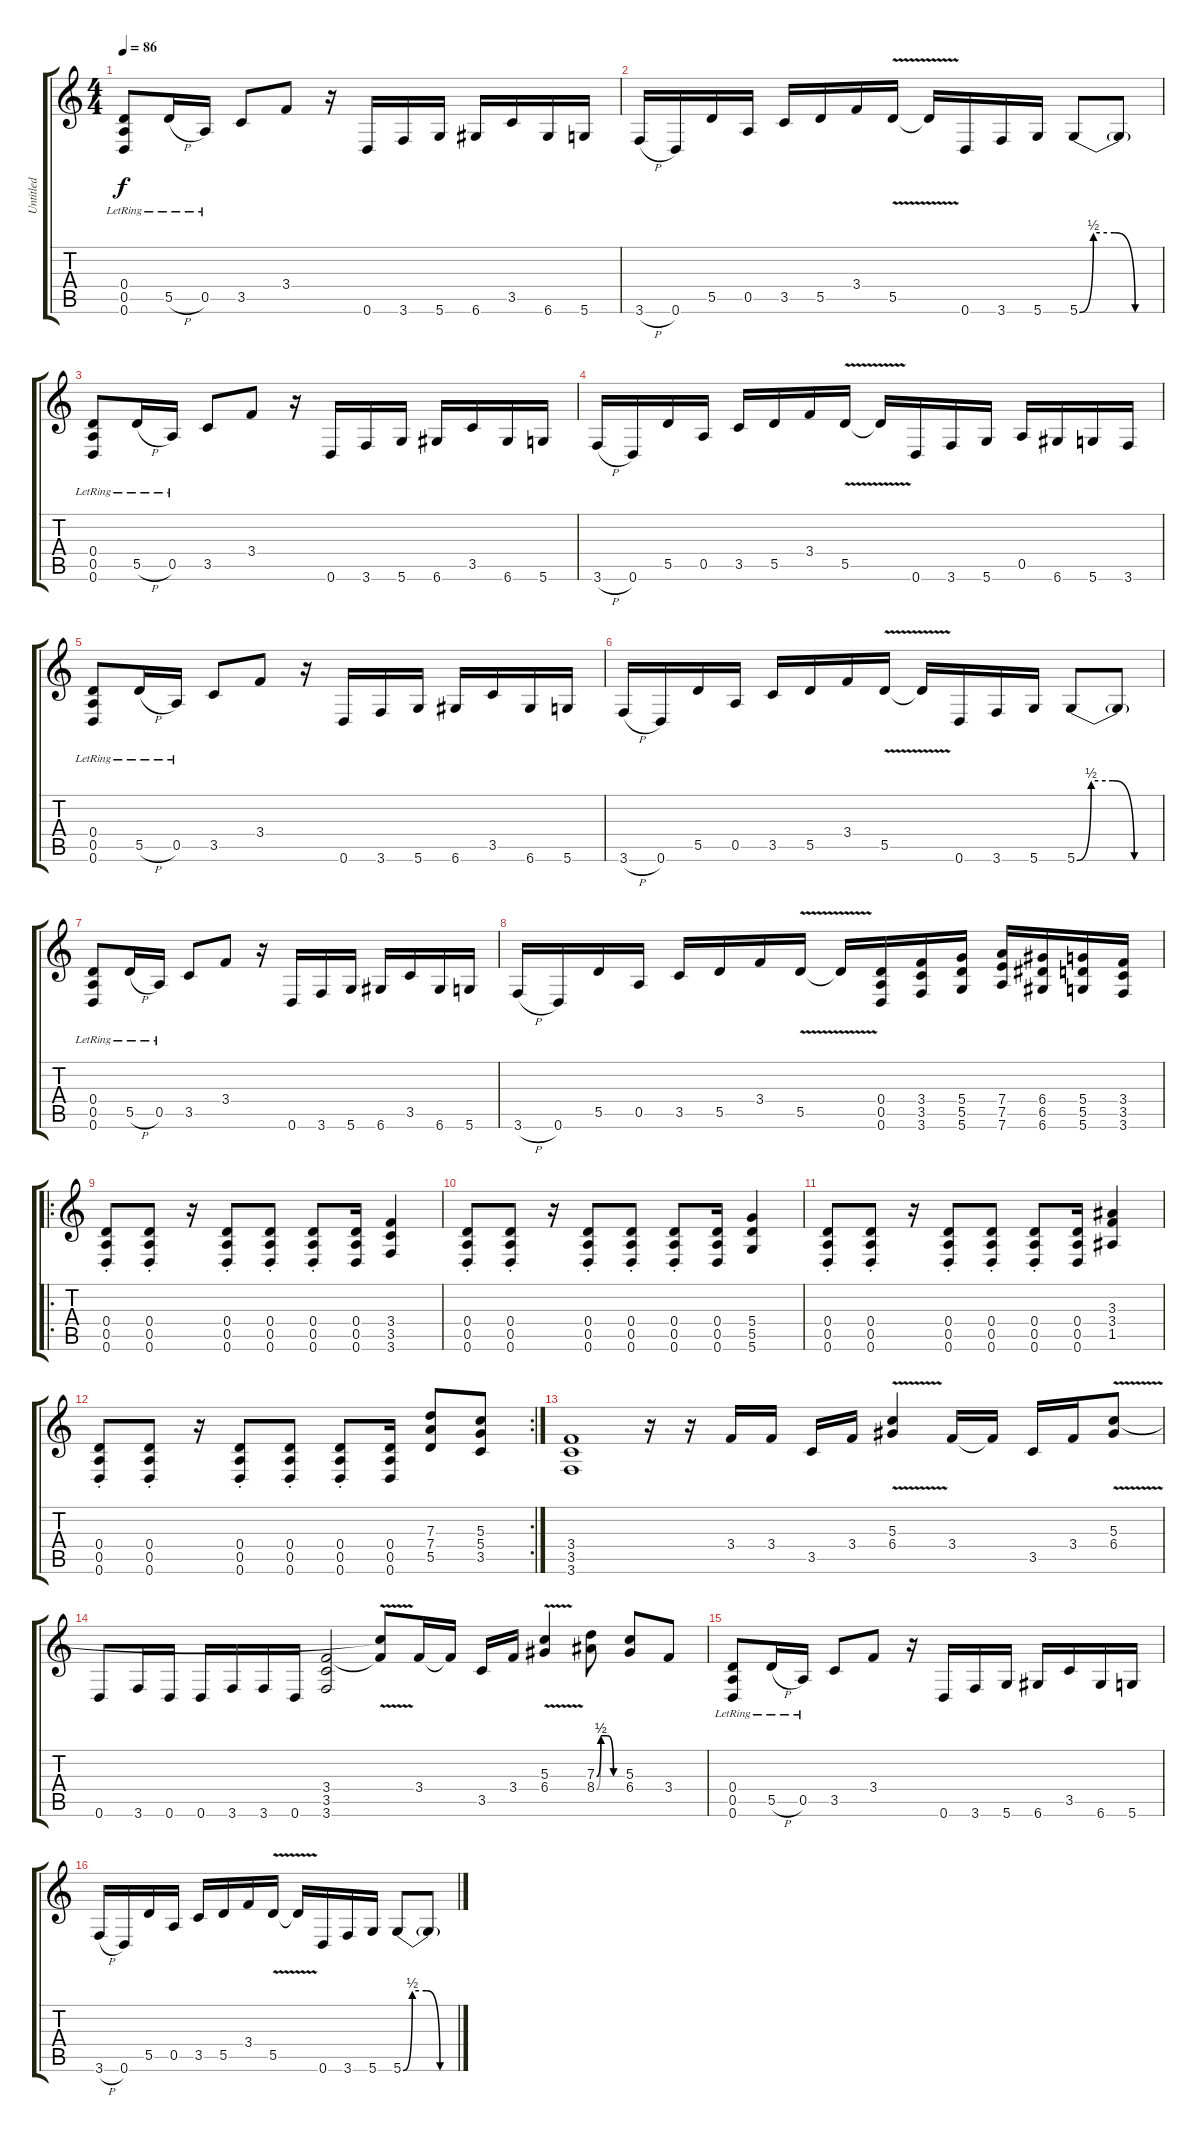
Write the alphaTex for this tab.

\track ("Untitled" "Untitled") {instrument distortionguitar}
\staff {score tabs}
\tuning (E4 B3 G3 D3 A2 D2) {hide}
\ts (4 4)
\tempo 86
\clef g2
\ks c
(0.4{lr} 0.5{lr} 0.6{lr}).8{dy f instrument distortionguitar} 5.5{h lr}.16 0.5{lr}.16 3.5.8 3.4.8 r.16 0.6.16 3.6.16 5.6.16 6.6.16 3.5.16 6.6.16 5.6.16 |
3.6{h}.16 0.6.16 5.5.16 0.5.16 3.5.16 5.5.16 3.4.16 5.5{v}.16 5.5{v t}.16 0.6.16 3.6.16 5.6.16 5.6{be (custom 0 0 10 2 25 2 40 0 60 0)}.8 5.6{t}.8 |
(0.4{lr} 0.5{lr} 0.6{lr}).8 5.5{h lr}.16 0.5{lr}.16 3.5.8 3.4.8 r.16 0.6.16 3.6.16 5.6.16 6.6.16 3.5.16 6.6.16 5.6.16 |
3.6{h}.16 0.6.16 5.5.16 0.5.16 3.5.16 5.5.16 3.4.16 5.5{v}.16 5.5{v t}.16 0.6.16 3.6.16 5.6.16 0.5.16 6.6.16 5.6.16 3.6.16 |
(0.4{lr} 0.5{lr} 0.6{lr}).8 5.5{h lr}.16 0.5{lr}.16 3.5.8 3.4.8 r.16 0.6.16 3.6.16 5.6.16 6.6.16 3.5.16 6.6.16 5.6.16 |
3.6{h}.16 0.6.16 5.5.16 0.5.16 3.5.16 5.5.16 3.4.16 5.5{v}.16 5.5{v t}.16 0.6.16 3.6.16 5.6.16 5.6{be (custom 0 0 10 2 25 2 40 0 60 0)}.8 5.6{t}.8 |
(0.4{lr} 0.5{lr} 0.6{lr}).8 5.5{h lr}.16 0.5{lr}.16 3.5.8 3.4.8 r.16 0.6.16 3.6.16 5.6.16 6.6.16 3.5.16 6.6.16 5.6.16 |
3.6{h}.16 0.6.16 5.5.16 0.5.16 3.5.16 5.5.16 3.4.16 5.5{v}.16 5.5{v t}.16 (0.4 0.5 0.6).16 (3.4 3.5 3.6).16 (5.4 5.5 5.6).16 (7.4 7.5 7.6).16 (6.4 6.5 6.6).16 (5.4 5.5 5.6).16 (3.4 3.5 3.6).16 |
\ro
(0.4{st} 0.5{st} 0.6{st}).8 (0.4{st} 0.5{st} 0.6{st}).8 r.16 (0.4{st} 0.5{st} 0.6{st}).8 (0.4{st} 0.5{st} 0.6{st}).8 (0.4{st} 0.5{st} 0.6{st}).8 (0.4 0.5 0.6).16 (3.4 3.5 3.6).4 |
(0.4{st} 0.5{st} 0.6{st}).8 (0.4{st} 0.5{st} 0.6{st}).8 r.16 (0.4{st} 0.5{st} 0.6{st}).8 (0.4{st} 0.5{st} 0.6{st}).8 (0.4{st} 0.5{st} 0.6{st}).8 (0.4 0.5 0.6).16 (5.4 5.5 5.6).4 |
(0.4{st} 0.5{st} 0.6{st}).8 (0.4{st} 0.5{st} 0.6{st}).8 r.16 (0.4{st} 0.5{st} 0.6{st}).8 (0.4{st} 0.5{st} 0.6{st}).8 (0.4{st} 0.5{st} 0.6{st}).8 (0.4 0.5 0.6).16 (3.3 3.4 1.5).4 |
\rc 2
(0.4{st} 0.5{st} 0.6{st}).8 (0.4{st} 0.5{st} 0.6{st}).8 r.16 (0.4{st} 0.5{st} 0.6{st}).8 (0.4{st} 0.5{st} 0.6{st}).8 (0.4{st} 0.5{st} 0.6{st}).8 (0.4 0.5 0.6).16 (7.3 7.4 5.5).8 (5.3 5.4 3.5).8 |
(3.4 3.5 3.6).1 r.16 r.16 3.4.16 3.4.16 3.5.16 3.4.16 (5.3{v} 6.4{v}).4 3.4.16 3.4{t}.16 3.5.16 3.4.16 (5.3{v} 6.4{v}).8 |
0.6.8 3.6.16 0.6.16 0.6.16 3.6.16 3.6.16 0.6.16 (3.4 3.5 3.6).2 (5.3{t} 3.4{t}).8 3.4.16 3.4{t}.16 3.5.16 3.4.16 (5.3{v} 6.4{v}).4 (7.3{be (custom 0 0 10 2 25 2 40 0 60 0)} 8.4{be (custom 0 0 10 2 25 2 40 0 60 0)}).8 (5.3 6.4).8 3.4.8 |
(0.4{lr} 0.5{lr} 0.6{lr}).8 5.5{h lr}.16 0.5{lr}.16 3.5.8 3.4.8 r.16 0.6.16 3.6.16 5.6.16 6.6.16 3.5.16 6.6.16 5.6.16 |
3.6{h}.16 0.6.16 5.5.16 0.5.16 3.5.16 5.5.16 3.4.16 5.5{v}.16 5.5{v t}.16 0.6.16 3.6.16 5.6.16 5.6{be (custom 0 0 10 2 25 2 40 0 60 0)}.8 5.6{t}.8
